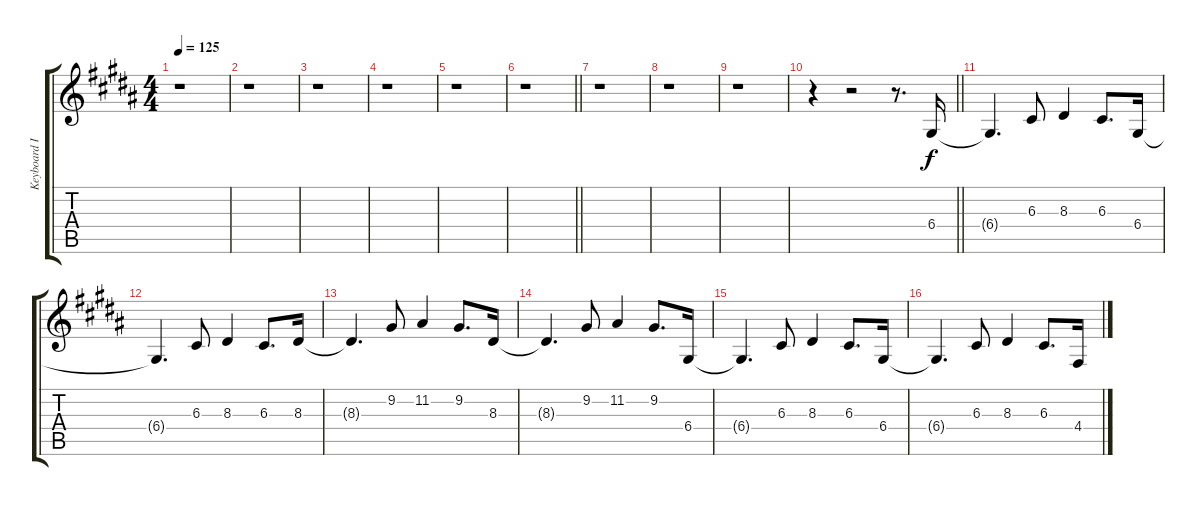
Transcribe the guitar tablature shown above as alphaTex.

\track ("Keyboard I" "Keyboard I") {instrument celesta}
\staff {score tabs}
\tuning (E4 B3 G3 D3 A2 E2) {hide}
\ts (4 4)
\tempo 125
\clef g2
\ks g#minor
r.1{dy f} |
r.1 |
\ks b
r.1 |
\ks g#minor
r.1 |
r.1 |
\barLineRight lightlight
r.1 |
\ks b
r.1 |
\ks g#minor
r.1 |
r.1 |
\barLineRight lightlight
r.4 r.2 r.8{d} 6.4.16 |
\ks b
6.4{t}.4{d} 6.3.8 8.3.4 6.3.8{d} 6.4.16 |
\ks g#minor
6.4{t}.4{d} 6.3.8 8.3.4 6.3.8{d} 8.3.16 |
8.3{t}.4{d} 9.2.8 11.2.4 9.2.8{d} 8.3.16 |
8.3{t}.4{d} 9.2.8 11.2.4 9.2.8{d} 6.4.16 |
\ks b
6.4{t}.4{d} 6.3.8 8.3.4 6.3.8{d} 6.4.16 |
\ks g#minor
6.4{t}.4{d} 6.3.8 8.3.4 6.3.8{d} 4.4.16
